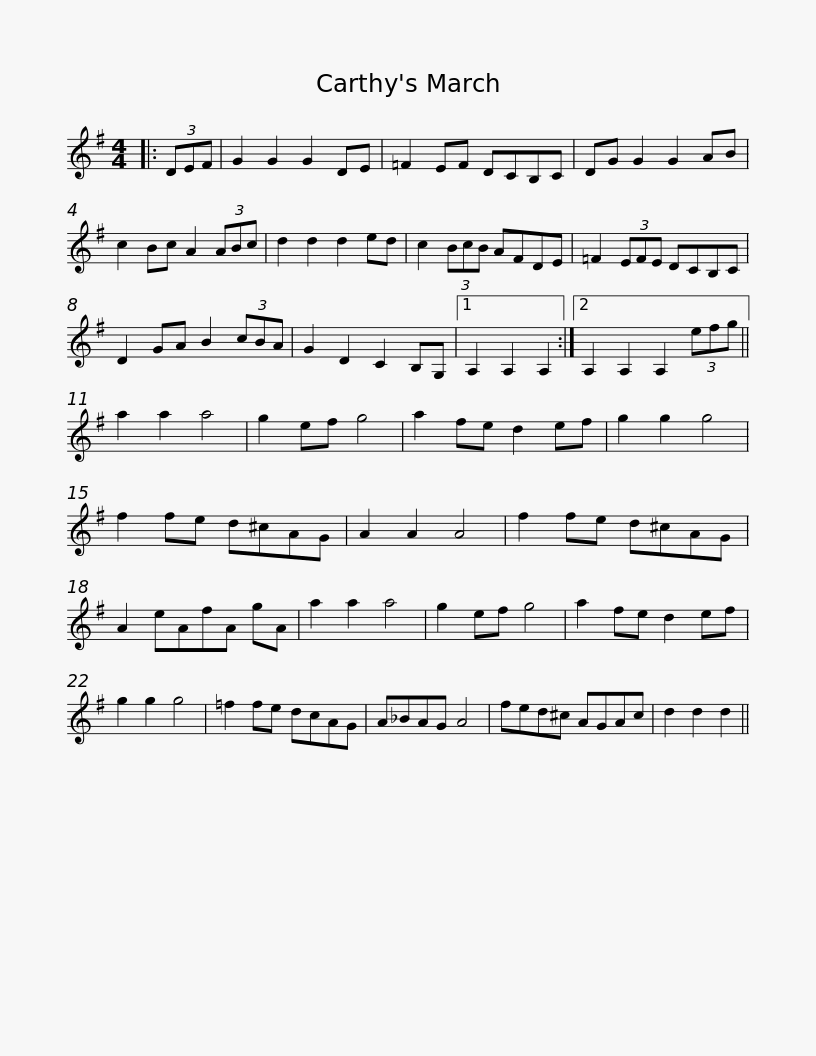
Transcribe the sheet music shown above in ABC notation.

X:1
L:1/8
M:4/4
I:linebreak $
K:G
V:1 treble
V:1
|: (3DEF | G2 G2 G2 DE | =F2 EF DCB,C | DG G2 G2 AB | c2 Bc A2 (3ABc | %5
 d2 d2 d2 ed | c2 (3BcB AFDE |$ =F2 (3EFE DCB,C | D2 GA B2 (3cBA | G2 D2 C2 B,G, |1 %10
 A,2 A,2 A,2 :|2 A,2 A,2 A,2 (3efg || a2 a2 a4 | g2 ef g4 |$ a2 fe d2 ef | %15
 g2 g2 g4 | f2 fe d^cAG | A2 A2 A4 | f2 fe d^cAG | A2 eAfA gA | %20
 a2 a2 a4 | g2 ef g4 |$ a2 fe d2 ef | g2 g2 g4 | =f2 fe dcAG | %25
 A_BAG A4 | fed^c AGAc | d2 d2 d2 || %28
